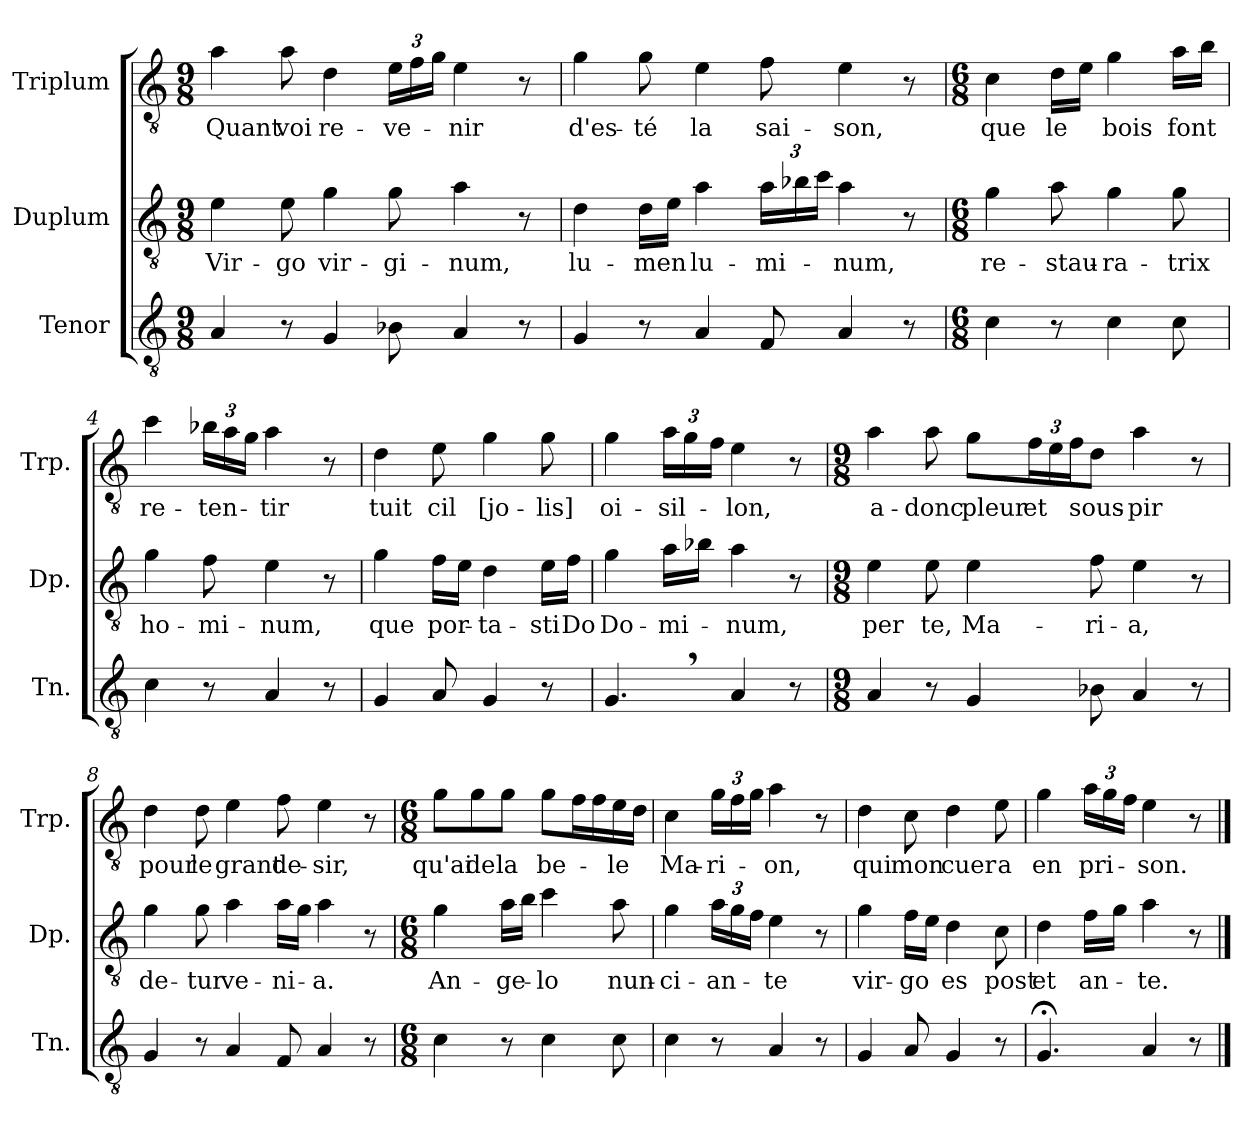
**kern	**kern	**text	**kern	**text
*part3	*part2	*part2	*part1	*part1
*staff3	*staff2	*staff2	*staff1	*staff1
*I"Tenor	*I"Duplum	*	*I"Triplum	*
*I'Tn.	*I'Dp.	*	*I'Trp.	*
*clefGv2	*clefGv2	*	*clefGv2	*
*k[]	*k[]	*	*k[]	*
*M9/8	*M9/8	*	*M9/8	*
=1	=1	=1	=1	=1
!	!	!LO:LY:b	!	!LO:LY:b
4A/	4e\	Vir-	4a\	Quant
!	!	!LO:LY:b	!	!LO:LY:b
8r	8e\	-go	8a\	voi
!	!	!LO:LY:b	!	!LO:LY:b
4G/	4g\	vir-	4d\	re-
!	!	!LO:LY:b	!	!
*	*	*	*Xbrackettup	*
!	!	!	!	!LO:LY:b
8B-X\	8g\	-gi-	24e\LL	-ve-
.	.	.	24f\	.
.	.	.	24g\JJ	.
!	!	!LO:LY:b	!	!LO:LY:b
4A/	4a\	-num,	4e\	-nir
8r	8r	.	8r	.
=2	=2	=2	=2	=2
!	!	!LO:LY:b	!	!LO:LY:b
4G/	4d\	lu-	4g\	d'es-
!	!	!LO:LY:b	!	!LO:LY:b
8r	16d\LL	-men	8g\	-té
.	16e\JJ	.	.	.
!	!	!LO:LY:b	!	!LO:LY:b
4A/	4a\	lu-	4e\	la
*	*Xbrackettup	*	*	*
!	!	!LO:LY:b	!	!LO:LY:b
8F/	24a\LL	-mi-	8f\	sai-
.	24b-i\	.	.	.
.	24cc\JJ	.	.	.
!	!	!LO:LY:b	!	!LO:LY:b
4A/	4a\	-num,	4e\	-son,
8r	8r	.	8r	.
=3	=3	=3	=3	=3
*M6/8	*M6/8	*	*M6/8	*
!	!	!LO:LY:b	!	!LO:LY:b
4c\	4g\	re-	4c\	que
!	!	!LO:LY:b	!	!LO:LY:b
8r	8a\	-stau-	16d\LL	le
.	.	.	16e\JJ	.
!	!	!LO:LY:b	!	!LO:LY:b
4c\	4g\	-ra-	4g\	bois
!	!	!LO:LY:b	!	!LO:LY:b
8c\	8g\	-trix	16a\LL	font
.	.	.	16b\JJ	.
=4	=4	=4	=4	=4
!	!	!LO:LY:b	!	!LO:LY:b
4c\	4g\	ho-	4cc\	re-
!	!	!LO:LY:b	!	!LO:LY:b
8r	8f\	-mi-	24b-i\LL	-ten-
.	.	.	24a\	.
.	.	.	24g\JJ	.
!	!	!LO:LY:b	!	!LO:LY:b
4A/	4e\	-num,	4a\	-tir
8r	8r	.	8r	.
!!LO:LB:g=z
=5	=5	=5	=5	=5
!	!	!LO:LY:b	!	!LO:LY:b
4G/	4g\	que	4d\	tuit
!	!	!LO:LY:b	!	!LO:LY:b
8A/	16f\LL	por-	8e\	cil
.	16e\JJ	.	.	.
!	!	!LO:LY:b	!	!LO:LY:b
4G/	4d\	-ta-	4g\	[jo-
!	!	!LO:LY:b	!	!LO:LY:b
8r	16e\LL	-sti	8g\	-lis]
!	!	!LO:LY:b	!	!
.	16f\JJ	Do	.	.
=6	=6	=6	=6	=6
!	!	!LO:LY:b	!	!LO:LY:b
4.G,/	4g\	Do-	4g\	oi-
!	!	!LO:LY:b	!	!LO:LY:b
.	16a\LL	-mi-	24a\LL	-sil-
.	.	.	24g\	.
.	16b-i\JJ	.	.	.
.	.	.	24f\JJ	.
!	!	!LO:LY:b	!	!LO:LY:b
4A/	4a\	-num,	4e\	-lon,
8r	8r	.	8r	.
=7	=7	=7	=7	=7
*M9/8	*M9/8	*	*M9/8	*
!	!	!LO:LY:b	!	!LO:LY:b
4A/	4e\	per	4a\	a-
!	!	!LO:LY:b	!	!LO:LY:b
8r	8e\	te,	8a\	-donc
!	!	!LO:LY:b	!	!LO:LY:b
4G/	4e\	Ma-	8g\L	pleur
!	!	!	!	!LO:LY:b
.	.	.	24f\L	et
.	.	.	24e\	.
.	.	.	24f\J	.
!	!	!LO:LY:b	!	!LO:LY:b
8B-X\	8f\	-ri-	8d\J	sous-
!	!	!LO:LY:b	!	!LO:LY:b
4A/	4e\	-a,	4a\	-pir
8r	8r	.	8r	.
=8	=8	=8	=8	=8
!	!	!LO:LY:b	!	!LO:LY:b
4G/	4g\	de-	4d\	pour
!	!	!LO:LY:b	!	!LO:LY:b
8r	8g\	-tur	8d\	le
!	!	!LO:LY:b	!	!LO:LY:b
4A/	4a\	ve-	4e\	grant
!	!	!LO:LY:b	!	!LO:LY:b
8F/	16a\LL	-ni-	8f\	de-
.	16g\JJ	.	.	.
!	!	!LO:LY:b	!	!LO:LY:b
4A/	4a\	-a.	4e\	-sir,
8r	8r	.	8r	.
!!LO:LB:g=z
=9	=9	=9	=9	=9
*M6/8	*M6/8	*	*M6/8	*
!	!	!LO:LY:b	!	!LO:LY:b
4c\	4g\	An-	8g\L	qu'ai
!	!	!	!	!LO:LY:b
.	.	.	8g\	de
!	!	!LO:LY:b	!	!LO:LY:b
8r	16a\LL	-ge-	8g\J	la
.	16b\JJ	.	.	.
!	!	!LO:LY:b	!	!LO:LY:b
4c\	4cc\	-lo	8g\L	be-
*	*	*	*tremolo	*
.	.	.	16f\	.
.	.	.	16f\	.
*	*	*	*Xtremolo	*
!	!	!LO:LY:b	!	!LO:LY:b
8c\	8a\	nun-	16e\L	-le
.	.	.	16d\JJ	.
=10	=10	=10	=10	=10
!	!	!LO:LY:b	!	!LO:LY:b
4c\	4g\	-ci-	4c\	Ma-
!	!	!LO:LY:b	!	!LO:LY:b
8r	24a\LL	-an-	24g\LL	-ri-
.	24g\	.	24f\	.
.	24f\JJ	.	24g\JJ	.
!	!	!LO:LY:b	!	!LO:LY:b
4A/	4e\	-te	4a\	-on,
8r	8r	.	8r	.
=11	=11	=11	=11	=11
!	!	!LO:LY:b	!	!LO:LY:b
4G/	4g\	vir-	4d\	qui
!	!	!LO:LY:b	!	!LO:LY:b
8A/	16f\LL	-go	8c\	mon
.	16e\JJ	.	.	.
!	!	!LO:LY:b	!	!LO:LY:b
4G/	4d\	es	4d\	cuer
!	!	!LO:LY:b	!	!LO:LY:b
8r	8c\	post	8e\	a
=12	=12	=12	=12	=12
!	!	!LO:LY:b	!	!LO:LY:b
4.G;</	4d\	et	4g\	en
!	!	!LO:LY:b	!	!LO:LY:b
.	16f\LL	an-	24a\LL	pri-
.	.	.	24g\	.
.	16g\JJ	.	.	.
.	.	.	24f\JJ	.
!	!	!LO:LY:b	!	!LO:LY:b
4A/	4a\	-te.	4e\	-son.
8r	8r	.	8r	.
==	==	==	==	==
*-	*-	*-	*-	*-
